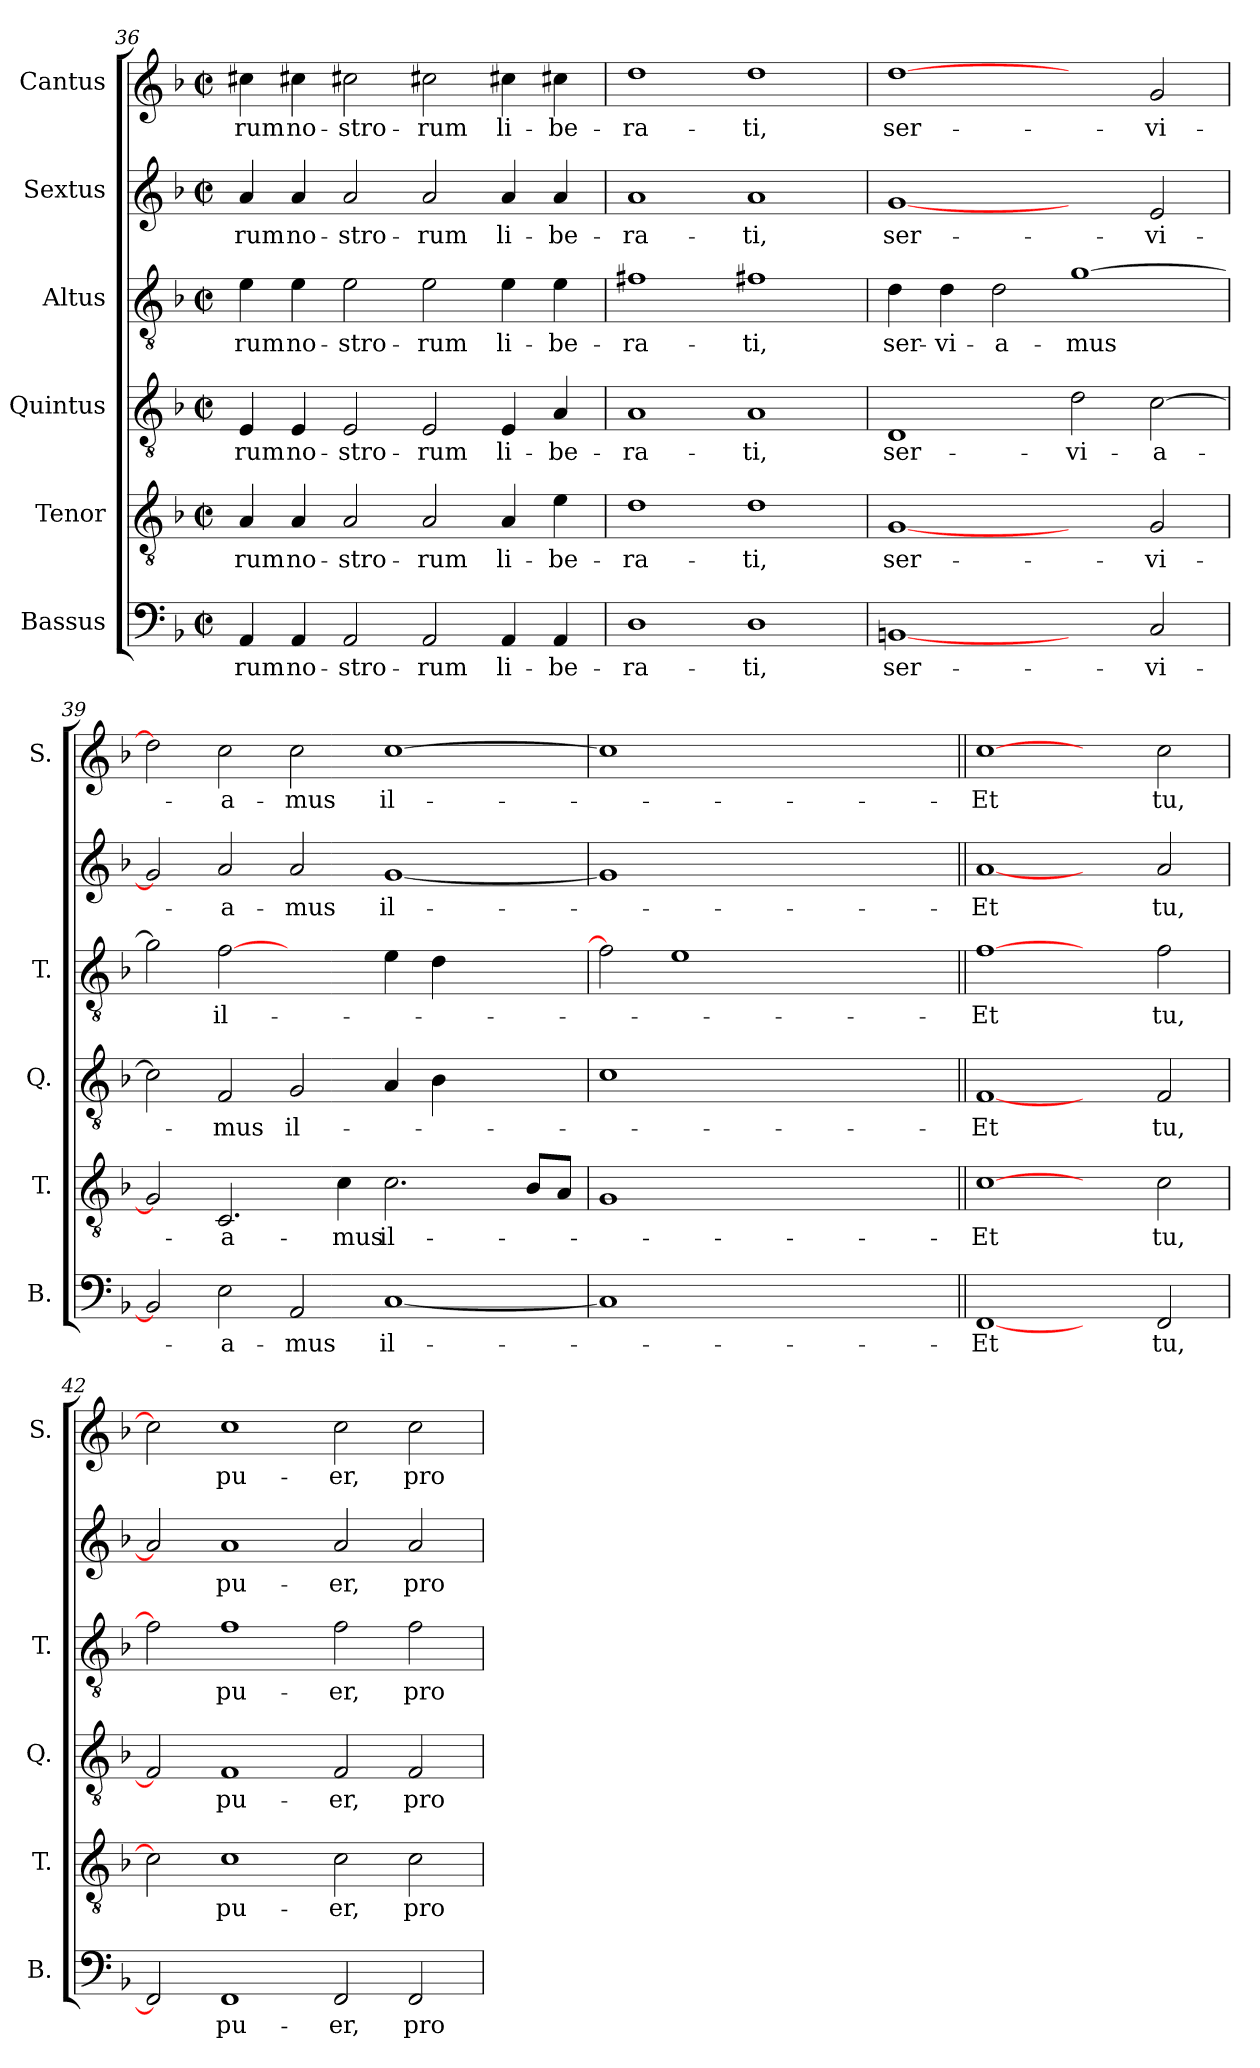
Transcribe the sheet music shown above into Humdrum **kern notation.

**kern	**text	**kern	**text	**kern	**text	**kern	**text	**kern	**text	**kern	**text
*part6	*part6	*part5	*part5	*part4	*part4	*part3	*part3	*part2	*part2	*part1	*part1
*staff6	*staff6	*staff5	*staff5	*staff4	*staff4	*staff3	*staff3	*staff2	*staff2	*staff1	*staff1
*I"Bassus	*	*I"Tenor	*	*I"Quintus	*	*I"Altus	*	*I"Sextus	*	*I"Cantus	*
*I'B.	*	*I'T.	*	*I'Q.	*	*I'T.	*	*	*	*I'S.	*
*clefF4	*	*clefGv2	*	*clefGv2	*	*clefGv2	*	*clefG2	*	*clefG2	*
*k[b-]	*	*k[b-]	*	*k[b-]	*	*k[b-]	*	*k[b-]	*	*k[b-]	*
*F:	*	*F:	*	*F:	*	*F:	*	*F:	*	*F:	*
*M2/2	*	*M2/2	*	*M2/2	*	*M2/2	*	*M2/2	*	*M2/2	*
*met(c|)	*	*met(c|)	*	*met(c|)	*	*met(c|)	*	*met(c|)	*	*met(c|)	*
=36	=36	=36	=36	=36	=36	=36	=36	=36	=36	=36	=36
4AA/	-rum	4A/	-rum	4E/	-rum	4e\	-rum	4a/	-rum	4cc#X\	-rum
4AA/	no-	4A/	no-	4E/	no-	4e\	no-	4a/	no-	4cc#X\	no-
2AA/	-stro-	2A/	-stro-	2E/	-stro-	2e\	-stro-	2a/	-stro-	2cc#X\	-stro-
2AA/	-rum	2A/	-rum	2E/	-rum	2e\	-rum	2a/	-rum	2cc#X\	-rum
4AA/	li-	4A/	li-	4E/	li-	4e\	li-	4a/	li-	4cc#X\	li-
4AA/	-be-	4e\	-be-	4A/	-be-	4e\	-be-	4a/	-be-	4cc#X\	-be-
=37	=37	=37	=37	=37	=37	=37	=37	=37	=37	=37	=37
1D\	-ra-	1d\	-ra-	1A/	-ra-	1f#X\	-ra-	1a/	-ra-	1dd\	-ra-
1D\	-ti,	1d\	-ti,	1A/	-ti,	1f#X\	-ti,	1a/	-ti,	1dd\	-ti,
=38	=38	=38	=38	=38	=38	=38	=38	=38	=38	=38	=38
[1BBn/	ser-	[1G/	ser-	1D/	ser-	4d\	ser-	[1g/	ser-	[1dd\	ser-
.	.	.	.	.	.	4d\	-vi-	.	.	.	.
.	.	.	.	.	.	2d\	-a-	.	.	.	.
2ryy	.	2ryy	.	2d\	-vi-	[1g\	-mus	2ryy	.	2ryy	.
2C/	-vi-	2G/	-vi-	[2c\	-a-	.	.	2e/	-vi-	2g/	-vi-
=39	=39	=39	=39	=39	=39	=39	=39	=39	=39	=39	=39
2BB/]	.	2G/]	.	2c\]	.	2g\]	.	2g/]	.	2dd\]	.
2E\	-a-	2.C/	-a-	2F/	-mus	[2f\	il-	2a/	-a-	2cc\	-a-
2AA/	-mus	.	.	2G/	il-	2ryy	.	2a/	-mus	2cc\	-mus
.	.	4c\	-mus	.	.	.	.	.	.	.	.
[1C/	il-	2.c\	il-	4A/	.	4e\	.	[1g/	il-	[1cc\	il-
.	.	.	.	4B-\	.	4d\	.	.	.	.	.
.	.	.	.	2ryy	.	2ryy	.	.	.	.	.
.	.	8B-/L	.	.	.	.	.	.	.	.	.
.	.	8A/J	.	.	.	.	.	.	.	.	.
!!LO:LB:g=z
=40	=40	=40	=40	=40	=40	=40	=40	=40	=40	=40	=40
1C/]	.	1G/	.	1c\	.	2f\]	.	1g/]	.	1cc\]	.
.	.	.	.	.	.	1e\	.	.	.	.	.
1FF/yy	-li.	1F/yy	-li.	1c\yy	-li.	.	.	1a/yy	-li.	1cc\yy	-li.
.	.	.	.	.	.	1f\yy	-li.	.	.	.	.
2ryy	.	2ryy	.	2ryy	.	.	.	2ryy	.	2ryy	.
=41||	=41||	=41||	=41||	=41||	=41||	=41||	=41||	=41||	=41||	=41||	=41||
[1FF/	Et	[1c\	Et	[1F/	Et	[1f\	Et	[1a/	Et	[1cc\	Et
2ryy	.	2ryy	.	2ryy	.	2ryy	.	2ryy	.	2ryy	.
2FF/	tu,	2c\	tu,	2F/	tu,	2f\	tu,	2a/	tu,	2cc\	tu,
=42	=42	=42	=42	=42	=42	=42	=42	=42	=42	=42	=42
2FF/]	.	2c\]	.	2F/]	.	2f\]	.	2a/]	.	2cc\]	.
1FF/	pu-	1c\	pu-	1F/	pu-	1f\	pu-	1a/	pu-	1cc\	pu-
2FF/	-er,	2c\	-er,	2F/	-er,	2f\	-er,	2a/	-er,	2cc\	-er,
2FF/	pro-	2c\	pro-	2F/	pro-	2f\	pro-	2a/	pro-	2cc\	pro-
=	=	=	=	=	=	=	=	=	=	=	=
*-	*-	*-	*-	*-	*-	*-	*-	*-	*-	*-	*-
